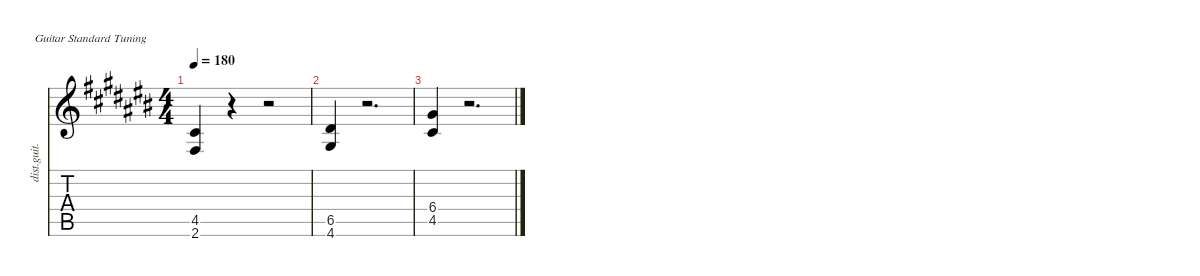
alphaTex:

\defaultSystemsLayout 4
\hideDynamics
\bracketExtendMode nobrackets
\otherSystemsTrackNameOrientation horizontal
\track ("Rhythm" "dist.guit.") {instrument distortionguitar}
\staff {score tabs}
\tuning (E4 B3 G3 D3 A2 E2)
\ts (4 4)
\tempo 180
\clef g2
\ks c#
(2.6 4.5).4{dy mf} r.4 r.2 |
(4.6 6.5).4 r.2{d} |
(4.5 6.4).4 r.2{d}
